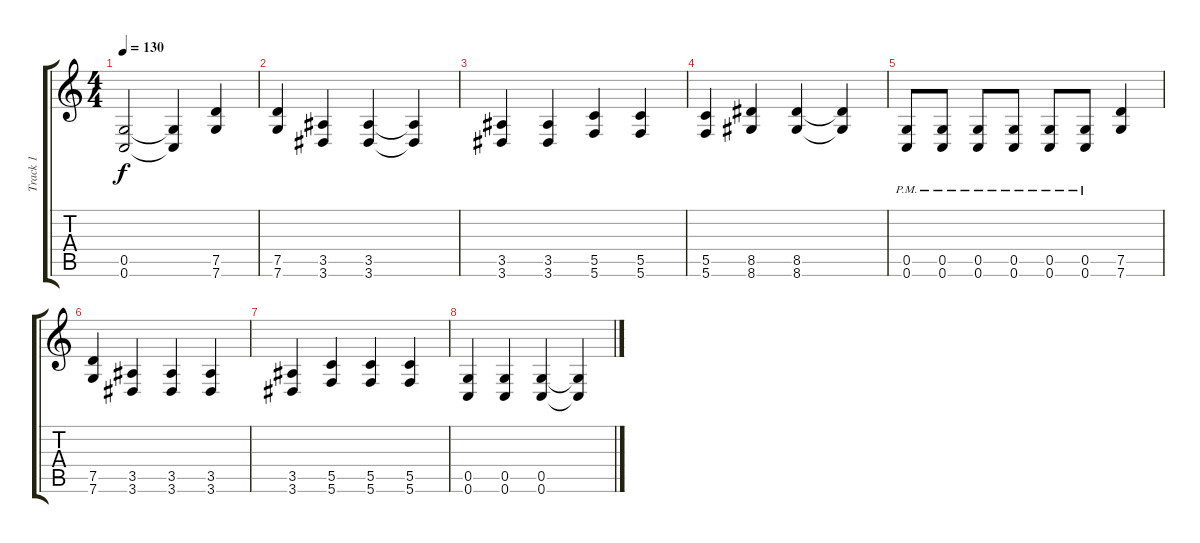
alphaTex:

\track ("Track 1" "Track 1") {instrument distortionguitar}
\staff {score tabs}
\tuning (D4 A3 F3 C3 G2 C2) {hide}
\ts (4 4)
\tempo 130
\clef g2
\ks c
(0.5 0.6).2{dy f} (0.5{t} 0.6{t}).4 (7.5 7.6).4 |
(7.5 7.6).4 (3.5 3.6).4 (3.5 3.6).4 (3.5{t} 3.6{t}).4 |
(3.5 3.6).4 (3.5 3.6).4 (5.5 5.6).4 (5.5 5.6).4 |
(5.5 5.6).4 (8.5 8.6).4 (8.5 8.6).4 (8.5{t} 8.6{t}).4 |
(0.5{pm} 0.6{pm}).8 (0.5{pm} 0.6{pm}).8 (0.5{pm} 0.6{pm}).8 (0.5{pm} 0.6{pm}).8 (0.5{pm} 0.6{pm}).8 (0.5{pm} 0.6{pm}).8 (7.5 7.6).4 |
(7.5 7.6).4 (3.5 3.6).4 (3.5 3.6).4 (3.5 3.6).4 |
(3.5 3.6).4 (5.5 5.6).4 (5.5 5.6).4 (5.5 5.6).4 |
(0.5 0.6).4 (0.5 0.6).4 (0.5 0.6).4 (0.5{t} 0.6{t}).4
